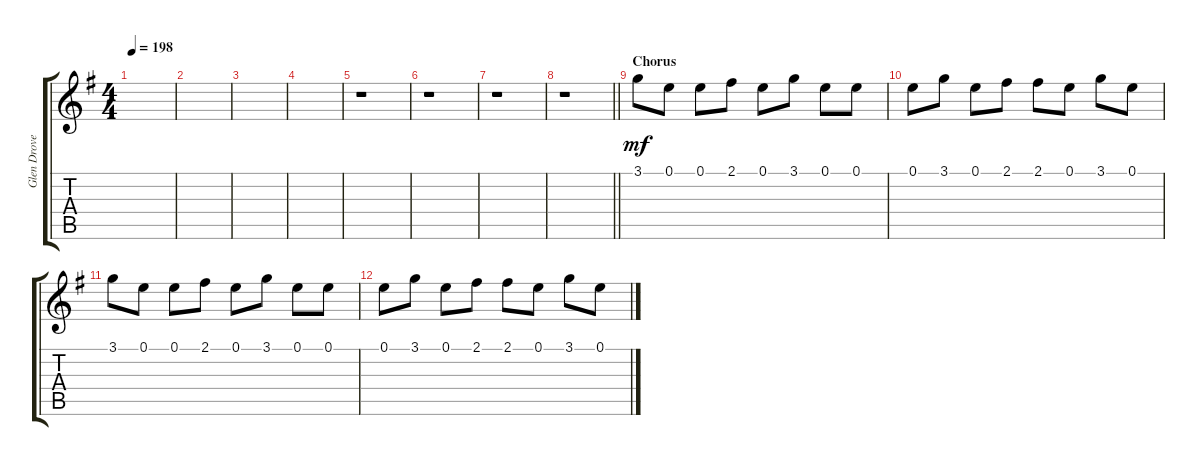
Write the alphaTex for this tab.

\track ("Glen Drover" "Glen Drove") {instrument overdrivenguitar}
\staff {score tabs}
\tuning (E4 B3 G3 D3 A2 E2) {hide}
\ts (4 4)
\tempo 198
\clef g2
\ks g
|
|
|
|
r.1 |
r.1 |
r.1 |
\barLineRight lightlight
r.1 |
\section ("" "Chorus")
3.1.8{dy mf} 0.1.8 0.1.8 2.1.8 0.1.8 3.1.8 0.1.8 0.1.8 |
0.1.8 3.1.8 0.1.8 2.1.8 2.1.8 0.1.8 3.1.8 0.1.8 |
3.1.8 0.1.8 0.1.8 2.1.8 0.1.8 3.1.8 0.1.8 0.1.8 |
0.1.8 3.1.8 0.1.8 2.1.8 2.1.8 0.1.8 3.1.8 0.1.8
